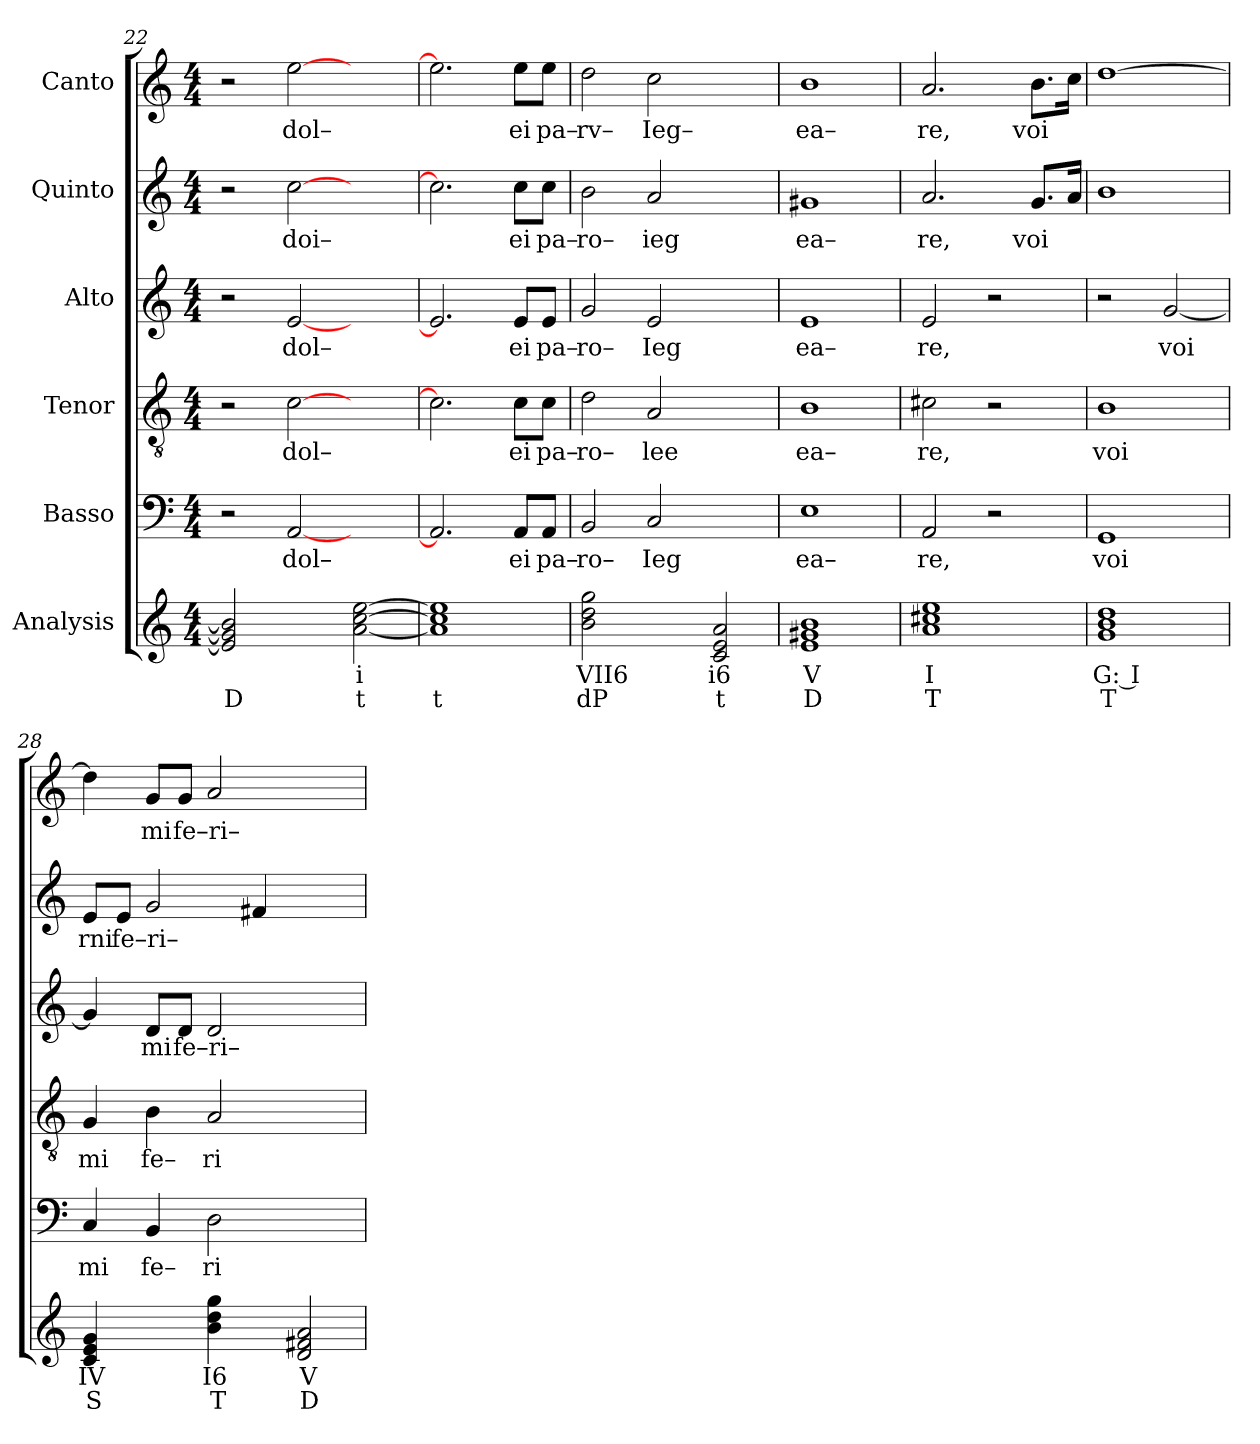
**kern	**text	**text	**kern	**text	**kern	**text	**kern	**text	**kern	**text	**kern	**text
*part6	*part6	*part6	*part5	*part5	*part4	*part4	*part3	*part3	*part2	*part2	*part1	*part1
*staff6	*staff6	*staff6	*staff5	*staff5	*staff4	*staff4	*staff3	*staff3	*staff2	*staff2	*staff1	*staff1
*I"Analysis	*	*	*I"Basso	*	*I"Tenor	*	*I"Alto	*	*I"Quinto	*	*I"Canto	*
*	*	*	*clefF4	*	*clefGv2	*	*clefG2	*	*clefG2	*	*clefG2	*
*k[]	*	*	*k[]	*	*k[]	*	*k[]	*	*k[]	*	*k[]	*
*M4/4	*	*	*M4/4	*	*M4/4	*	*M4/4	*	*M4/4	*	*M4/4	*
=22	=22	=22	=22	=22	=22	=22	=22	=22	=22	=22	=22	=22
2e] 2g#] 2b]	.	D	2r	.	2r	.	2r	.	2r	.	2r	.
!	!	!	!	!LO:LY:b	!	!	!	!	!	!	!	!
!	!	!	!	!	!	!LO:LY:b	!	!	!	!	!	!
!	!	!	!	!	!	!	!	!LO:LY:b	!	!	!	!
!	!	!	!	!	!	!	!	!	!	!LO:LY:b	!	!
!	!	!	!	!	!	!	!	!	!	!	!	!LO:LY:b
2ryy	.	.	[2AA/	dol–	[2c\	dol–	[2e/	dol–	[2cc\	doi–	[2ee\	dol–
[2a [2cc [2ee	i	t	2ryy	.	2ryy	.	2ryy	.	2ryy	.	2ryy	.
=23	=23	=23	=23	=23	=23	=23	=23	=23	=23	=23	=23	=23
1a] 1cc] 1ee]	.	t	2.AA/]	.	2.c\]	.	2.e/]	.	2.cc\]	.	2.ee\]	.
!	!	!	!	!LO:LY:b	!	!	!	!	!	!	!	!
!	!	!	!	!	!	!LO:LY:b	!	!	!	!	!	!
!	!	!	!	!	!	!	!	!LO:LY:b	!	!	!	!
!	!	!	!	!	!	!	!	!	!	!LO:LY:b	!	!
!	!	!	!	!	!	!	!	!	!	!	!	!LO:LY:b
.	.	.	8AA/L	ei	8c\L	ei	8e/L	ei	8cc\L	ei	8ee\L	ei
!	!	!	!	!LO:LY:b	!	!	!	!	!	!	!	!
!	!	!	!	!	!	!LO:LY:b	!	!	!	!	!	!
!	!	!	!	!	!	!	!	!LO:LY:b	!	!	!	!
!	!	!	!	!	!	!	!	!	!	!LO:LY:b	!	!
!	!	!	!	!	!	!	!	!	!	!	!	!LO:LY:b
.	.	.	8AA/J	pa–	8c\J	pa–	8e/J	pa–	8cc\J	pa–	8ee\J	pa–
=24	=24	=24	=24	=24	=24	=24	=24	=24	=24	=24	=24	=24
!	!	!	!	!LO:LY:b	!	!	!	!	!	!	!	!
!	!	!	!	!	!	!LO:LY:b	!	!	!	!	!	!
!	!	!	!	!	!	!	!	!LO:LY:b	!	!	!	!
!	!	!	!	!	!	!	!	!	!	!LO:LY:b	!	!
!	!	!	!	!	!	!	!	!	!	!	!	!LO:LY:b
2b 2dd 2gg	VII6	dP	2BB/	ro–	2d\	ro–	2g/	ro–	2b\	ro–	2dd\	rv–
!	!	!	!	!LO:LY:b	!	!	!	!	!	!	!	!
!	!	!	!	!	!	!LO:LY:b	!	!	!	!	!	!
!	!	!	!	!	!	!	!	!LO:LY:b	!	!	!	!
!	!	!	!	!	!	!	!	!	!	!LO:LY:b	!	!
!	!	!	!	!	!	!	!	!	!	!	!	!LO:LY:b
2ryy	.	.	2C/	Ieg	2A/	lee	2e/	Ieg	2a/	ieg	2cc\	Ieg–
2c 2e 2a	i6	t	2ryy	.	2ryy	.	2ryy	.	2ryy	.	2ryy	.
=25	=25	=25	=25	=25	=25	=25	=25	=25	=25	=25	=25	=25
!	!	!	!	!LO:LY:b	!	!	!	!	!	!	!	!
!	!	!	!	!	!	!LO:LY:b	!	!	!	!	!	!
!	!	!	!	!	!	!	!	!LO:LY:b	!	!	!	!
!	!	!	!	!	!	!	!	!	!	!LO:LY:b	!	!
!	!	!	!	!	!	!	!	!	!	!	!	!LO:LY:b
1e 1g#X 1b	V	D	1E	ea–	1B	ea–	1e	ea–	1g#X	ea–	1b	ea–
=26	=26	=26	=26	=26	=26	=26	=26	=26	=26	=26	=26	=26
!	!	!	!	!LO:LY:b	!	!	!	!	!	!	!	!
!	!	!	!	!	!	!LO:LY:b	!	!	!	!	!	!
!	!	!	!	!	!	!	!	!LO:LY:b	!	!	!	!
!	!	!	!	!	!	!	!	!	!	!LO:LY:b	!	!
!	!	!	!	!	!	!	!	!	!	!	!	!LO:LY:b
1a 1cc#X 1ee	I	T	2AA/	re,	2c#X\	re,	2e/	re,	2.a/	re,	2.a/	re,
.	.	.	2r	.	2r	.	2r	.	.	.	.	.
!	!	!	!	!	!	!	!	!	!	!LO:LY:b	!	!
!	!	!	!	!	!	!	!	!	!	!	!	!LO:LY:b
.	.	.	.	.	.	.	.	.	8.g/L	voi	8.b\L	voi
.	.	.	.	.	.	.	.	.	16a/Jk	.	16cc\Jk	.
=27	=27	=27	=27	=27	=27	=27	=27	=27	=27	=27	=27	=27
!	!	!	!	!LO:LY:b	!	!	!	!	!	!	!	!
!	!	!	!	!	!	!LO:LY:b	!	!	!	!	!	!
1g 1b 1dd	G: I	T	1GG	voi	1B	voi	2r	.	1b	.	[1dd	.
!	!	!	!	!	!	!	!	!LO:LY:b	!	!	!	!
.	.	.	.	.	.	.	[2g/	voi	.	.	.	.
=28	=28	=28	=28	=28	=28	=28	=28	=28	=28	=28	=28	=28
!	!	!	!	!LO:LY:b	!	!	!	!	!	!	!	!
!	!	!	!	!	!	!LO:LY:b	!	!	!	!	!	!
!	!	!	!	!	!	!	!	!	!	!LO:LY:b	!	!
4c 4e 4g	IV	S	4C/	mi	4G/	mi	4g/]	.	8e/L	rni	4dd\]	.
!	!	!	!	!	!	!	!	!	!	!LO:LY:b	!	!
.	.	.	.	.	.	.	.	.	8e/J	fe–ri–	.	.
!	!	!	!	!LO:LY:b	!	!	!	!	!	!	!	!
!	!	!	!	!	!	!LO:LY:b	!	!	!	!	!	!
!	!	!	!	!	!	!	!	!LO:LY:b	!	!	!	!
!	!	!	!	!	!	!	!	!	!	!	!	!LO:LY:b
4ryy	.	.	4BB/	fe–	4B\	fe–	8d/L	mi	2g/	.	8g/L	mi
!	!	!	!	!	!	!	!	!LO:LY:b	!	!	!	!
!	!	!	!	!	!	!	!	!	!	!	!	!LO:LY:b
.	.	.	.	.	.	.	8d/J	fe–ri–	.	.	8g/J	fe–ri–
!	!	!	!	!LO:LY:b	!	!	!	!	!	!	!	!
!	!	!	!	!	!	!LO:LY:b	!	!	!	!	!	!
4b 4dd 4gg	I6	T	2D\	ri	2A/	ri	2d/	.	.	.	2a/	.
4ryy	.	.	.	.	.	.	.	.	4f#X/	.	.	.
2d 2f#X 2a	V	D	2ryy	.	2ryy	.	2ryy	.	2ryy	.	2ryy	.
=	=	=	=	=	=	=	=	=	=	=	=	=
*-	*-	*-	*-	*-	*-	*-	*-	*-	*-	*-	*-	*-
